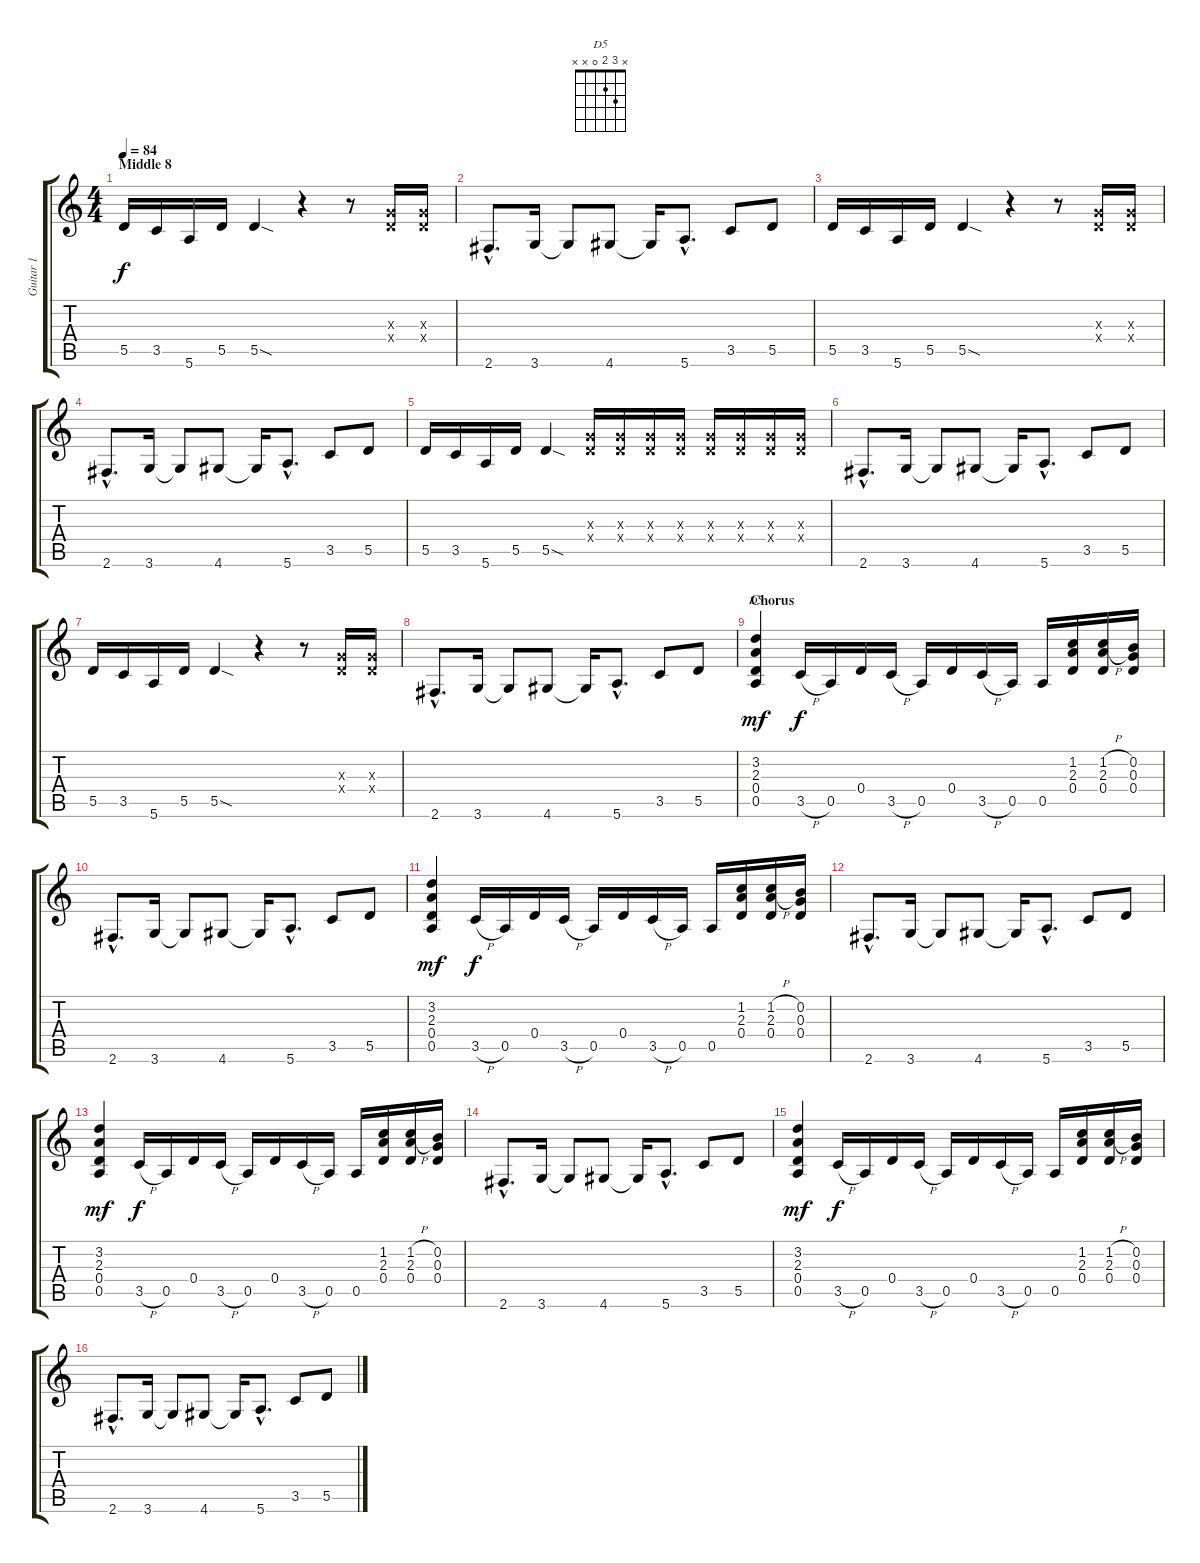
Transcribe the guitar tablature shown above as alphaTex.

\track ("Guitar 1" "Guitar 1") {instrument distortionguitar}
\staff {score tabs}
\tuning (E4 B3 G3 D3 A2 E2) {hide}
\chord ("D5" x 3 2 0 x x)
\ts (4 4)
\section ("" "Middle 8")
\tempo 84
\clef g2
\ks c
5.5.16{dy f} 3.5.16 5.6.16 5.5.16 5.5{sod}.4 r.4 r.8 (0.3{x} 0.4{x}).16 (0.3{x} 0.4{x}).16 |
2.6{hac}.8{d} 3.6.16 3.6{t}.8 4.6.8 4.6{t}.16 5.6{hac}.8{d} 3.5.8 5.5.8 |
5.5.16 3.5.16 5.6.16 5.5.16 5.5{sod}.4 r.4 r.8 (0.3{x} 0.4{x}).16 (0.3{x} 0.4{x}).16 |
2.6{hac}.8{d} 3.6.16 3.6{t}.8 4.6.8 4.6{t}.16 5.6{hac}.8{d} 3.5.8 5.5.8 |
5.5.16 3.5.16 5.6.16 5.5.16 5.5{sod}.4 (0.3{x} 0.4{x}).16 (0.3{x} 0.4{x}).16 (0.3{x} 0.4{x}).16 (0.3{x} 0.4{x}).16 (0.3{x} 0.4{x}).16 (0.3{x} 0.4{x}).16 (0.3{x} 0.4{x}).16 (0.3{x} 0.4{x}).16 |
2.6{hac}.8{d} 3.6.16 3.6{t}.8 4.6.8 4.6{t}.16 5.6{hac}.8{d} 3.5.8 5.5.8 |
5.5.16 3.5.16 5.6.16 5.5.16 5.5{sod}.4 r.4 r.8 (0.3{x} 0.4{x}).16 (0.3{x} 0.4{x}).16 |
2.6{hac}.8{d} 3.6.16 3.6{t}.8 4.6.8 4.6{t}.16 5.6{hac}.8{d} 3.5.8 5.5.8 |
\section ("" "Chorus")
(3.2 2.3 0.4 0.5).4{ch "D5" dy mf} 3.5{h}.16{dy f} 0.5.16 0.4.16 3.5{h}.16 0.5.16 0.4.16 3.5{h}.16 0.5.16 0.5.16 (1.2 2.3 0.4).16 (1.2{h} 2.3{h} 0.4).16 (0.2 0.3 0.4).16 |
2.6{hac}.8{d} 3.6.16 3.6{t}.8 4.6.8 4.6{t}.16 5.6{hac}.8{d} 3.5.8 5.5.8 |
(3.2 2.3 0.4 0.5).4{dy mf} 3.5{h}.16{dy f} 0.5.16 0.4.16 3.5{h}.16 0.5.16 0.4.16 3.5{h}.16 0.5.16 0.5.16 (1.2 2.3 0.4).16 (1.2{h} 2.3{h} 0.4).16 (0.2 0.3 0.4).16 |
2.6{hac}.8{d} 3.6.16 3.6{t}.8 4.6.8 4.6{t}.16 5.6{hac}.8{d} 3.5.8 5.5.8 |
(3.2 2.3 0.4 0.5).4{dy mf} 3.5{h}.16{dy f} 0.5.16 0.4.16 3.5{h}.16 0.5.16 0.4.16 3.5{h}.16 0.5.16 0.5.16 (1.2 2.3 0.4).16 (1.2{h} 2.3{h} 0.4).16 (0.2 0.3 0.4).16 |
2.6{hac}.8{d} 3.6.16 3.6{t}.8 4.6.8 4.6{t}.16 5.6{hac}.8{d} 3.5.8 5.5.8 |
(3.2 2.3 0.4 0.5).4{dy mf} 3.5{h}.16{dy f} 0.5.16 0.4.16 3.5{h}.16 0.5.16 0.4.16 3.5{h}.16 0.5.16 0.5.16 (1.2 2.3 0.4).16 (1.2{h} 2.3{h} 0.4).16 (0.2 0.3 0.4).16 |
2.6{hac}.8{d} 3.6.16 3.6{t}.8 4.6.8 4.6{t}.16 5.6{hac}.8{d} 3.5.8 5.5.8
